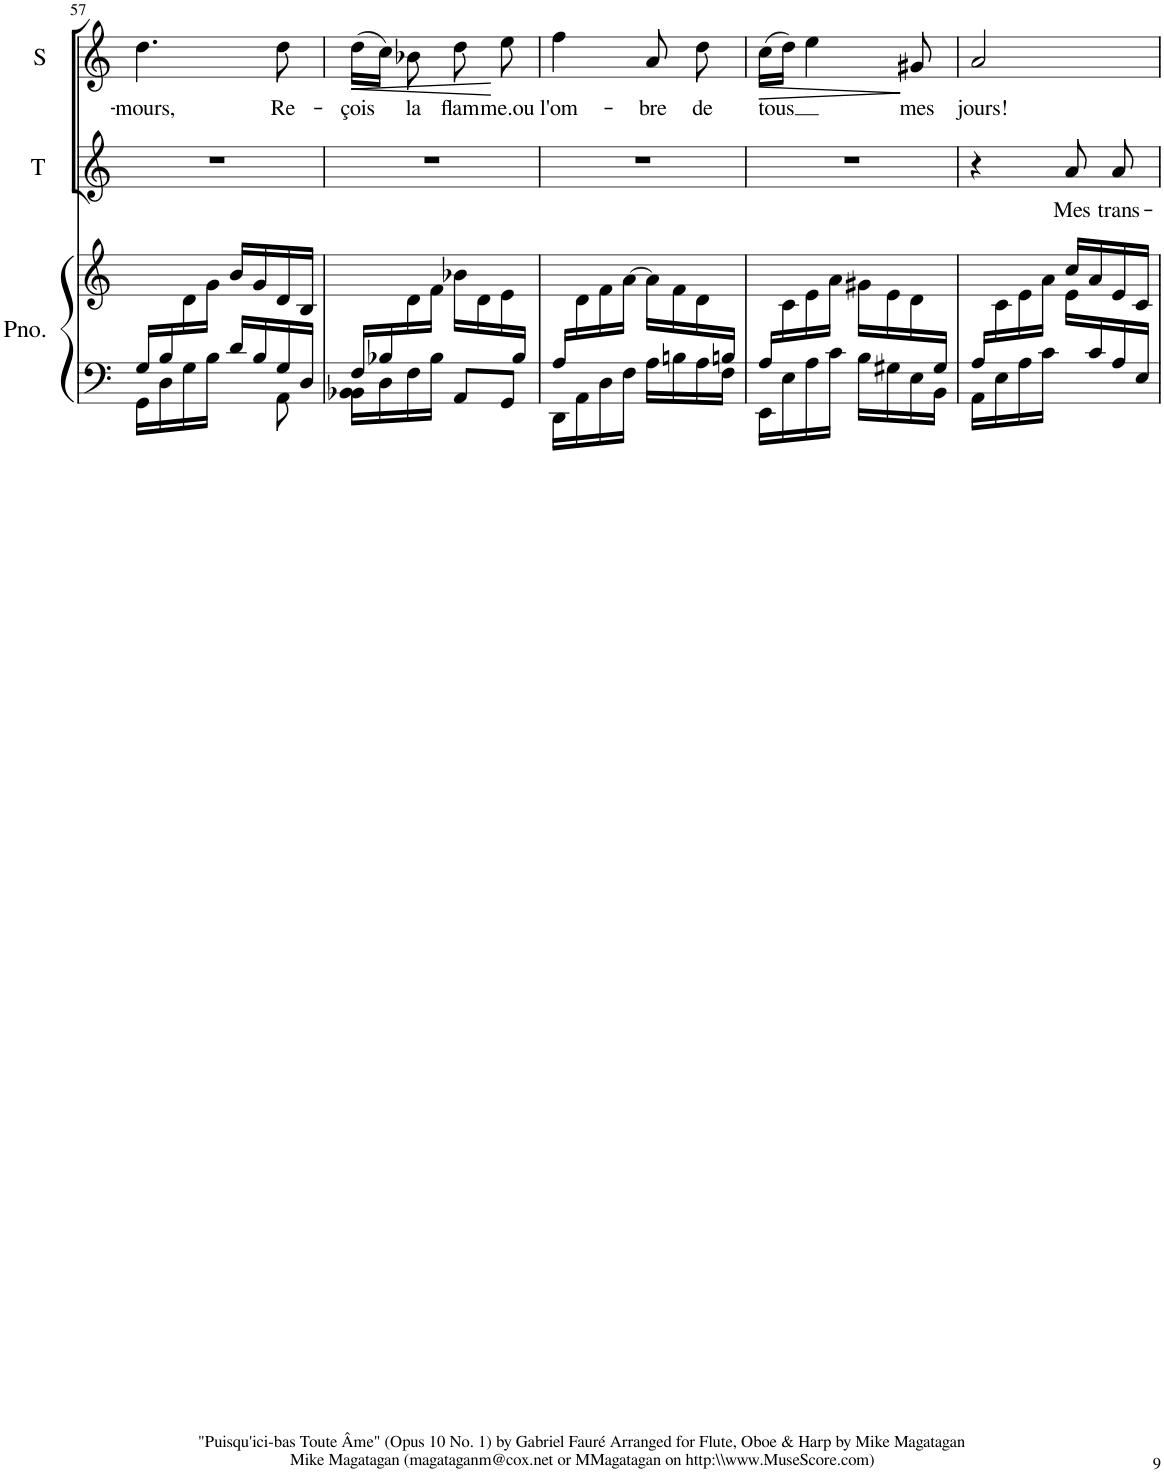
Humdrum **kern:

**kern	**kern	**kern	**text	**kern	**text	**dynam
*part3	*part3	*part2	*part2	*part1	*part1	*part1
*staff4	*staff3	*staff2	*staff2	*staff1	*staff1	*staff1
*I"Piano	*	*I"T	*	*I"S	*	*
*I'Pno.	*	*I'T	*	*I'S	*	*
!!LO:PB:g=z
*clefF4	*clefG2	*clefG2	*	*clefG2	*	*
*k[]	*k[]	*k[]	*	*k[]	*	*
*M2/4	*M2/4	*M2/4	*	*M2/4	*	*
=57	=57	=57	=57	=57	=57	=57
*^	*	*	*	*	*	*
*	*^	*	*	*	*	*	*
!	!	!	!	!	!	!	!LO:LY:b	!
16G/LL	16GG\LL	4.ryy	8ryy	2r	.	4.dd\	-mours,	.
16B/	16D\	.	.	.	.	.	.	.
4.ryy	16G\	.	16d\	.	.	.	.	.
.	16B\JJ	.	16g\JJ	.	.	.	.	.
.	16d/LL	.	16b/LL	.	.	.	.	.
.	16B/	.	16g/	.	.	.	.	.
!	!	!	!	!	!	!	!LO:LY:b	!
.	16G/	8AA\	16d/	.	.	8dd\	Re-	.
.	16D/JJ	.	16B/JJ	.	.	.	.	.
=58	=58	=58	=58	=58	=58	=58	=58	=58
!	!	!	!	!	!	!	!LO:LY:b	!LO:HP:b
16F/LL	16BB-X\LL	4BB-X\	8ryy	2r	.	(16dd\LL	-çois	<
16B-X/	16D\	.	.	.	.	16cc\JJ)	.	.
!	!	!	!	!	!	!	!LO:LY:b	!
16ryy	16F\	.	16d\	.	.	8b-X\	la	.
.	16B-\JJ	.	16f\JJ	.	.	.	.	.
!	!	!	!	!	!	!	!LO:LY:b	!
.	8AA/L	4ryy	16b-X\LL	.	.	8dd\	flam-	.
.	.	.	16d\	.	.	.	.	.
!	!	!	!	!	!	!	!LO:LY:b	!
.	8GG/J	.	16e\	.	.	8ee\	-me.ou	[
16B-/JJ	.	.	16ryy	.	.	.	.	.
*	*v	*v	*	*	*	*	*	*
=59	=59	=59	=59	=59	=59	=59	=59
!	!	!	!	!	!	!LO:LY:b	!
16A/LL	16DD\LL	16ryy	2r	.	4ff\	l'om-	.
4.ryy	16AA\	16d\	.	.	.	.	.
.	16D\	16f\	.	.	.	.	.
.	16F\JJ	[16a\JJ	.	.	.	.	.
!	!	!	!	!	!	!LO:LY:b	!
.	16A\LL	16a\LL]	.	.	8a/	-bre	.
.	16Bn\	16f\	.	.	.	.	.
!	!	!	!	!	!	!LO:LY:b	!
.	16A\	16d\	.	.	8dd\	de	.
16Bn/JJ	16F\JJ	16ryy	.	.	.	.	.
=60	=60	=60	=60	=60	=60	=60	=60
!	!	!	!	!	!	!LO:LY:b	!LO:HP:b
16A/LL	16EE\LL	16ryy	2r	.	(16cc\LL	tous	>
4.ryy	16E\	16c\	.	.	16dd\JJ)	.	.
.	16A\	16e\	.	.	4ee\	.	.
.	16c\JJ	16a\JJ	.	.	.	.	.
.	16B\LL	16g#X\LL	.	.	.	.	.
.	16G#X\	16e\	.	.	.	.	.
!	!	!	!	!	!	!LO:LY:b	!
.	16E\	16d\	.	.	8g#X/	mes	]
16G#/JJ	16BB\JJ	16ryy	.	.	.	.	.
=61	=61	=61	=61	=61	=61	=61	=61
*	*	*^	*	*	*	*	*
!	!	!	!	!	!	!	!LO:LY:b	!
16A/LL	16AA\LL	16ryy	4ryy	4r	.	2a/	jours!	.
4..ryy	16E\	16c\	.	.	.	.	.	.
.	16A\	16e\	.	.	.	.	.	.
.	16c\JJ	16a\JJ	.	.	.	.	.	.
!	!	!	!	!	!LO:LY:b	!	!	!
.	16ryy	16cc/LL	16e\LL	8a/L	Mes	.	.	.
.	16c/	16a/	8.ryy	.	.	.	.	.
!	!	!	!	!	!LO:LY:b	!	!	!
.	16A/	16e/	.	8a/J	trans-	.	.	.
.	16E/JJ	16c/JJ	.	.	.	.	.	.
*v	*v	*	*	*	*	*	*	*
*	*v	*v	*	*	*	*	*
=	=	=	=	=	=	=
*-	*-	*-	*-	*-	*-	*-
